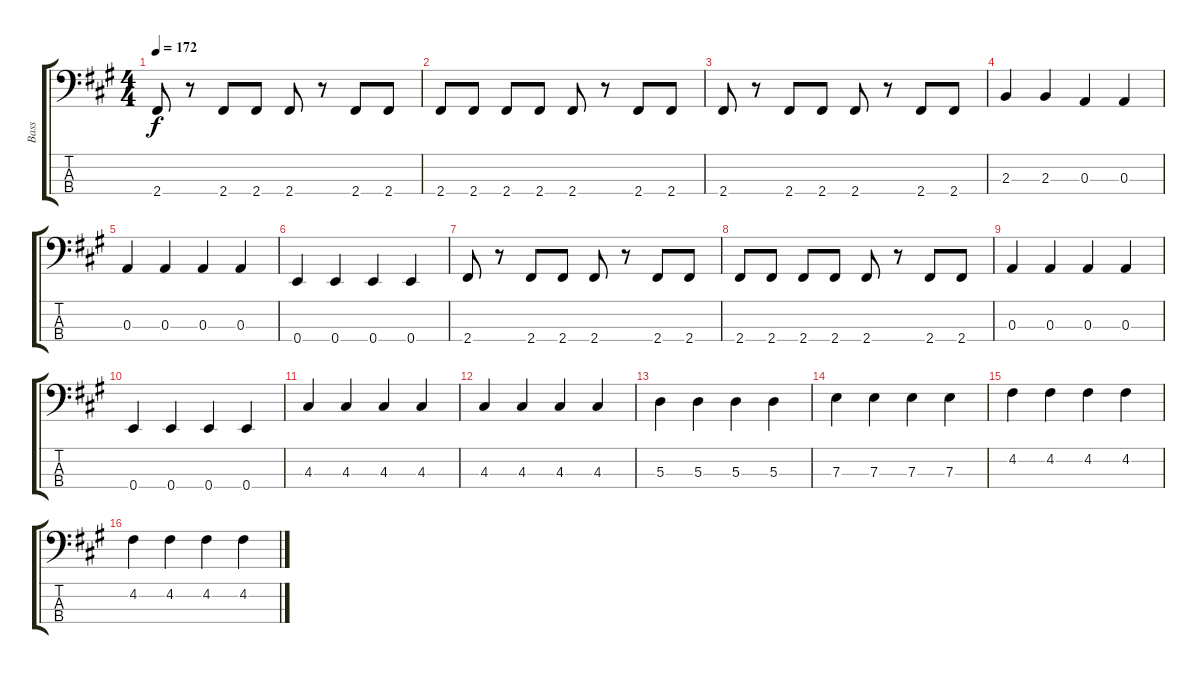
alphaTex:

\track ("Bass" "Bass") {instrument electricbasspick}
\staff {score tabs}
\tuning (G2 D2 A1 E1) {hide}
\ts (4 4)
\tempo 172
\clef f4
\ks a
2.4.8{dy f} r.8 2.4.8 2.4.8 2.4.8 r.8 2.4.8 2.4.8 |
2.4.8 2.4.8 2.4.8 2.4.8 2.4.8 r.8 2.4.8 2.4.8 |
2.4.8 r.8 2.4.8 2.4.8 2.4.8 r.8 2.4.8 2.4.8 |
2.3.4 2.3.4 0.3.4 0.3.4 |
0.3.4 0.3.4 0.3.4 0.3.4 |
0.4.4 0.4.4 0.4.4 0.4.4 |
2.4.8 r.8 2.4.8 2.4.8 2.4.8 r.8 2.4.8 2.4.8 |
2.4.8 2.4.8 2.4.8 2.4.8 2.4.8 r.8 2.4.8 2.4.8 |
0.3.4 0.3.4 0.3.4 0.3.4 |
0.4.4 0.4.4 0.4.4 0.4.4 |
4.3.4 4.3.4 4.3.4 4.3.4 |
4.3.4 4.3.4 4.3.4 4.3.4 |
5.3.4 5.3.4 5.3.4 5.3.4 |
7.3.4 7.3.4 7.3.4 7.3.4 |
4.2.4 4.2.4 4.2.4 4.2.4 |
4.2.4 4.2.4 4.2.4 4.2.4
